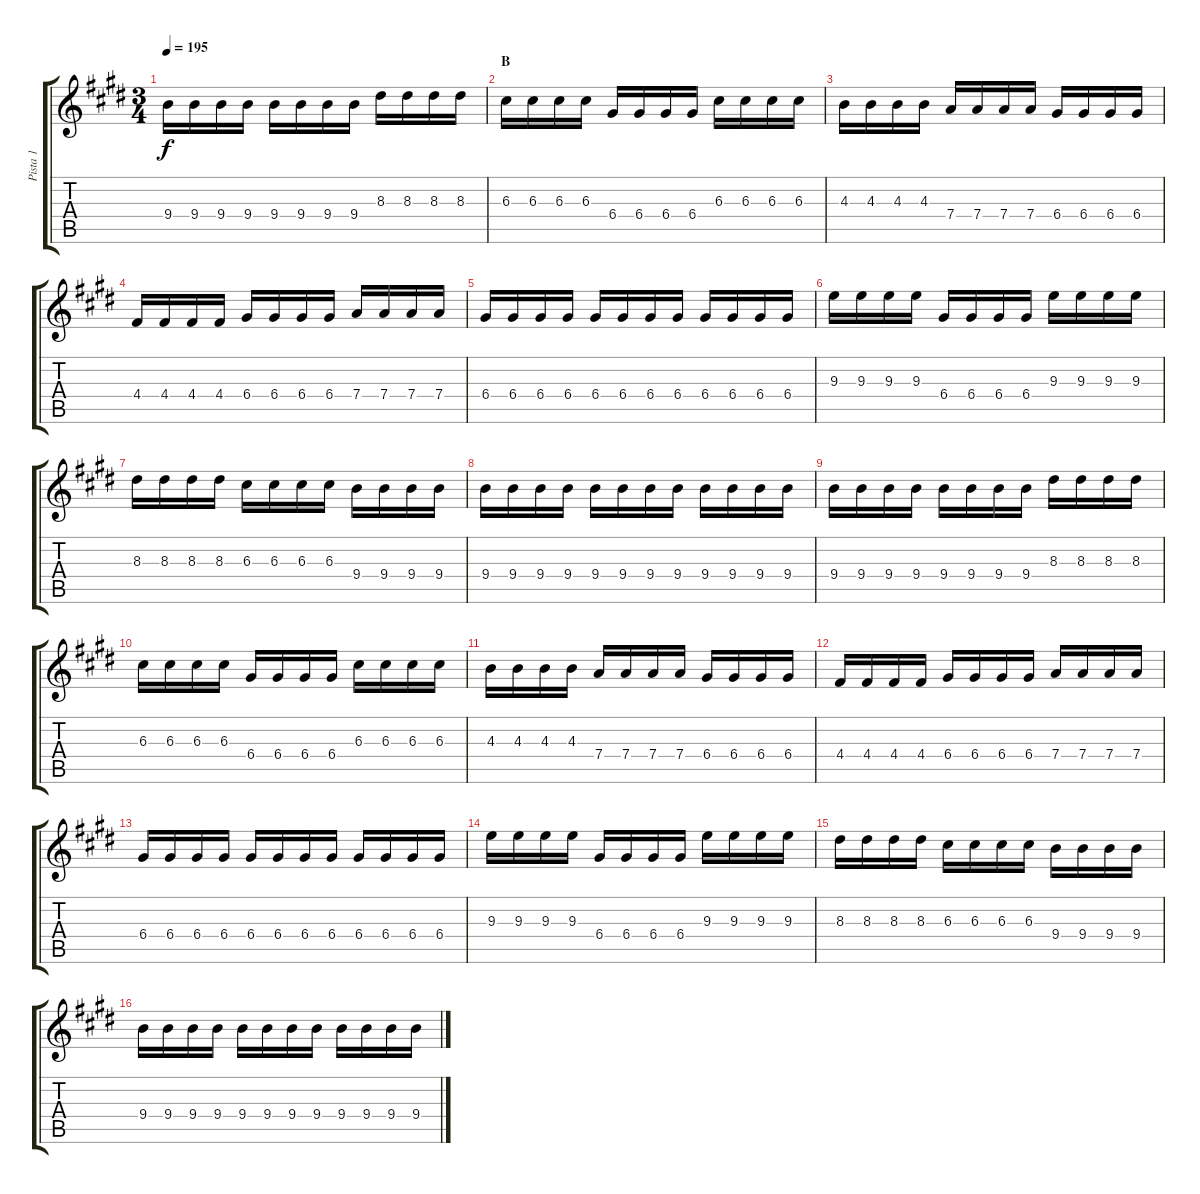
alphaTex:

\track ("Pista 1" "Pista 1") {instrument distortionguitar}
\staff {score tabs}
\tuning (E4 B3 G3 D3 A2 E2) {hide}
\ts (3 4)
\tempo 195
\clef g2
\ks e
9.4.16{dy f} 9.4.16 9.4.16 9.4.16 9.4.16 9.4.16 9.4.16 9.4.16 8.3.16 8.3.16 8.3.16 8.3.16 |
\section ("" "B")
6.3.16 6.3.16 6.3.16 6.3.16 6.4.16 6.4.16 6.4.16 6.4.16 6.3.16 6.3.16 6.3.16 6.3.16 |
4.3.16 4.3.16 4.3.16 4.3.16 7.4.16 7.4.16 7.4.16 7.4.16 6.4.16 6.4.16 6.4.16 6.4.16 |
4.4.16 4.4.16 4.4.16 4.4.16 6.4.16 6.4.16 6.4.16 6.4.16 7.4.16 7.4.16 7.4.16 7.4.16 |
6.4.16 6.4.16 6.4.16 6.4.16 6.4.16 6.4.16 6.4.16 6.4.16 6.4.16 6.4.16 6.4.16 6.4.16 |
9.3.16 9.3.16 9.3.16 9.3.16 6.4.16 6.4.16 6.4.16 6.4.16 9.3.16 9.3.16 9.3.16 9.3.16 |
8.3.16 8.3.16 8.3.16 8.3.16 6.3.16 6.3.16 6.3.16 6.3.16 9.4.16 9.4.16 9.4.16 9.4.16 |
9.4.16 9.4.16 9.4.16 9.4.16 9.4.16 9.4.16 9.4.16 9.4.16 9.4.16 9.4.16 9.4.16 9.4.16 |
9.4.16 9.4.16 9.4.16 9.4.16 9.4.16 9.4.16 9.4.16 9.4.16 8.3.16 8.3.16 8.3.16 8.3.16 |
6.3.16 6.3.16 6.3.16 6.3.16 6.4.16 6.4.16 6.4.16 6.4.16 6.3.16 6.3.16 6.3.16 6.3.16 |
4.3.16 4.3.16 4.3.16 4.3.16 7.4.16 7.4.16 7.4.16 7.4.16 6.4.16 6.4.16 6.4.16 6.4.16 |
4.4.16 4.4.16 4.4.16 4.4.16 6.4.16 6.4.16 6.4.16 6.4.16 7.4.16 7.4.16 7.4.16 7.4.16 |
6.4.16 6.4.16 6.4.16 6.4.16 6.4.16 6.4.16 6.4.16 6.4.16 6.4.16 6.4.16 6.4.16 6.4.16 |
9.3.16 9.3.16 9.3.16 9.3.16 6.4.16 6.4.16 6.4.16 6.4.16 9.3.16 9.3.16 9.3.16 9.3.16 |
8.3.16 8.3.16 8.3.16 8.3.16 6.3.16 6.3.16 6.3.16 6.3.16 9.4.16 9.4.16 9.4.16 9.4.16 |
9.4.16 9.4.16 9.4.16 9.4.16 9.4.16 9.4.16 9.4.16 9.4.16 9.4.16 9.4.16 9.4.16 9.4.16
